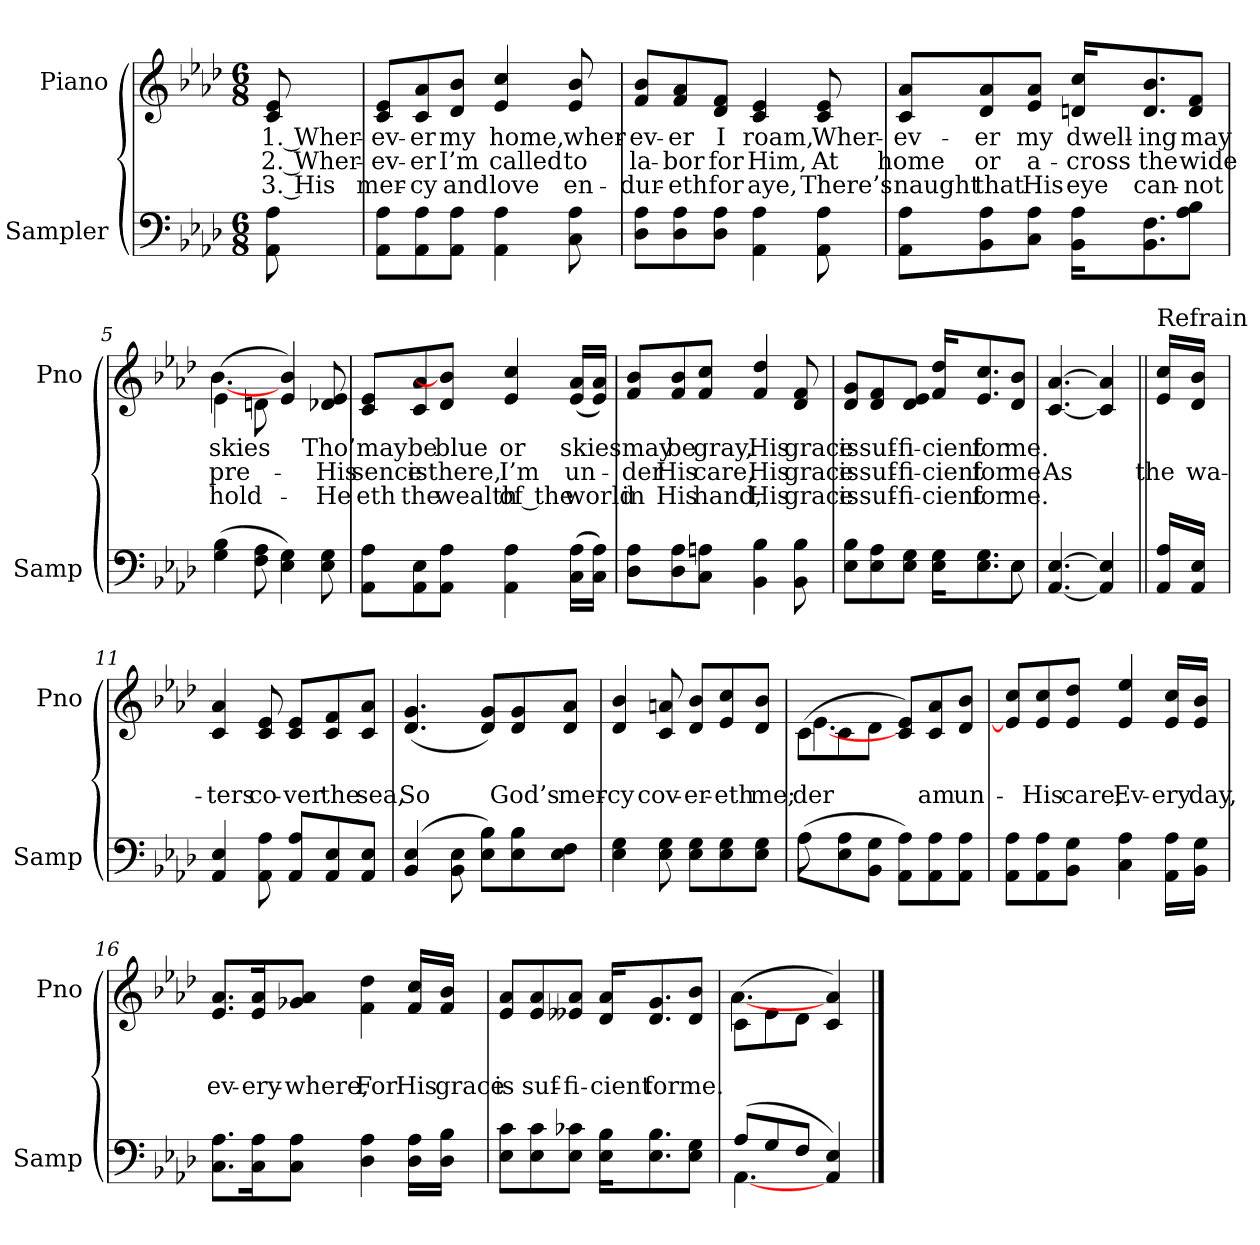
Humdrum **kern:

**kern	**kern	**text	**text	**text
*part2	*part1	*part1	*part1	*part1
*staff2	*staff1	*staff1	*staff1	*staff1
*I"Sampler	*I"Piano	*	*	*
*I'Samp	*I'Pno	*	*	*
*clefF4	*clefG2	*	*	*
*k[b-e-a-d-]	*k[b-e-a-d-]	*	*	*
*A-:	*A-:	*	*	*
*M6/8	*M6/8	*	*	*
=1	=1	=1	=1	=1
8AA- 8A-	8c 8e-	1. Wher-	2. Wher-	3. His
=2	=2	=2	=2	=2
8AA-\ 8A-\L	8c/ 8e-/L	-ev-	-ev-	mer-
8AA-\ 8A-\	8c/ 8a-/	-er	-er	-cy
8AA-\ 8A-\J	8d-/ 8b-/J	my	I’m	and
4AA- 4A-	4e- 4cc	home,	called	love
8C 8A-	8e- 8b-	wher-	to	en-
=3	=3	=3	=3	=3
8D-\ 8A-\L	8f/ 8b-/L	-ev-	la-	-dur-
8D-\ 8A-\	8f/ 8a-/	-er	-bor	-eth
8D-\ 8A-\J	8d-/ 8f/J	I	for	for
4AA- 4A-	4c 4e-	roam,	Him,	aye,
8AA- 8A-	8c 8e-	Wher-	At	There’s
=4	=4	=4	=4	=4
8AA-\ 8A-\L	8c/ 8a-/L	-ev-	home	naught
8BB-\ 8A-\	8d-/ 8a-/	-er	or	that
8C\ 8A-\J	8e-/ 8a-/J	my	a-	His
16BB-\ 16A-\KL	16dn/ 16cc/KL	dwell-	-cross	eye
8.BB-\ 8.F\	8.d/ 8.b-/	-ing	the	can-
8A-\ 8B-\J	8d/ 8f/J	may	wide	-not
=5	=5	=5	=5	=5
*	*^	*	*	*
(4G 4B-	(4e-\	[4.b-	skies	pre-	hold-
8F 8A-	8dn\	.	.	.	.
4E- 4G)	4e-/ 4b-/)	4.ryy	.	.	.
8E- 8G	8d-X 8e-	.	Tho’	His	He
*	*v	*v	*	*	*
=6	=6	=6	=6	=6
8AA-\ 8A-\L	8c/ 8e-/L	may	-sence	-eth
8AA-\ 8E-\	8c/ 8a-/	be	is	the
8AA-\ 8A-\J	8d-/ 8b-]/J	blue	there,	wealth
4AA- 4A-	4e- 4cc	or	I’m	of the
(16C\ 16A-\LL	(16e-/ 16a-/LL	skies	un-	world
16C\ 16A-\JJ)	16e-/ 16a-/JJ)	.	.	.
=7	=7	=7	=7	=7
8D-\ 8A-\L	8f/ 8b-/L	may	-der	in
8D-\ 8A-\	8f/ 8b-/	be	His	His
8C\ 8An\J	8f/ 8cc/J	gray,	care,	hand,
4BB- 4B-	4f 4dd-	His	His	His
8BB- 8B-	8d- 8f	grace	grace	grace
=8	=8	=8	=8	=8
*^	*	*	*	*
8E-\ 8B-\L	8ryy	8d-/ 8g/L	is	is	is
*v	*v	*	*	*	*
8E-\ 8A-\	8d-/ 8f/	suf-	suf-	suf-
8E-\ 8G\J	8d-/ 8e-/J	-fi-	-fi-	-fi-
16E-\ 16G\KL	16f/ 16dd-/KL	-cient	-cient	-cient
8.E-\ 8.G\	8.e-/ 8.cc/	for	for	for
*^	*	*	*	*
8E-\J	8E-	8d-/ 8b-/J	me.	me.	me.
*v	*v	*	*	*	*
=9	=9	=9	=9	=9
[4.AA- [4.E-	[4.c [4.a-	.	As	.
4AA-] 4E-]	4c] 4a-]	.	.	.
=10||	=10||	=10||	=10||	=10||
!	!LO:TX:t=Refrain	!	!	!
16AA-/ 16A-/LL	16e-/ 16cc/LL	.	the	.
16AA-/ 16E-/JJ	16d-/ 16b-/JJ	.	wa-	.
=11	=11	=11	=11	=11
4AA- 4E-	4c 4a-	.	-ters	.
8AA- 8A-	8c 8e-	.	co-	.
8AA-/ 8A-/L	8c/ 8e-/L	.	-ver	.
8AA-/ 8E-/	8c/ 8f/	.	the	.
8AA-/ 8E-/J	8c/ 8a-/J	.	sea,	.
=12	=12	=12	=12	=12
(4BB- 4E-	(4.d- 4.g	.	So	.
8BB-\ 8E-\	.	.	.	.
8E-\ 8B-\L)	8d-/ 8g/L)	.	.	.
8E-\ 8B-\	8d-/ 8g/	.	God’s	.
8E-\ 8F\J	8d-/ 8a-/J	.	mer-	.
=13	=13	=13	=13	=13
4E- 4G	4d- 4b-	.	-cy	.
8E- 8G	8c 8an	.	cov-	.
8E-\ 8G\L	8d-/ 8b-/L	.	-er-	.
8E-\ 8G\	8e-/ 8cc/	.	-eth	.
8E-\ 8G\J	8d-/ 8b-/J	.	me;	.
=14	=14	=14	=14	=14
*^	*^	*	*	*
(8A-\L	8A-	(8c\L	[4.e-	.	-der	.
8E-\ 8A-\	2ryy	8c\	.	.	.	.
8BB-\ 8G\J	.	8d-\J	.	.	.	.
8AA-\ 8A-\L)	.	8c/ 8e-/L)	4.ryy	.	.	.
8AA-\ 8A-\	.	8c/ 8a-/	.	.	am	.
8AA-\ 8A-\J	8ryy	8d-/ 8b-/J	.	.	un-	.
*v	*v	*	*	*	*	*
*	*v	*v	*	*	*
=15	=15	=15	=15	=15
8AA-\ 8A-\L	8e-]/ 8cc/L	.	.	.
8AA-\ 8A-\	8e-/ 8cc/	.	His	.
8BB-\ 8G\J	8e-/ 8dd-/J	.	care,	.
4C 4A-	4e- 4ee-	.	Ev-	.
16AA-\ 16A-\LL	16e-/ 16cc/LL	.	-ery	.
16BB-\ 16G\JJ	16e-/ 16b-/JJ	.	day,	.
=16	=16	=16	=16	=16
8.C\ 8.A-\L	8.e-/ 8.a-/L	.	ev-	.
16C\ 16A-\K	16e-/ 16a-/K	.	-ery-	.
8C\ 8A-\J	8g-X/ 8a-/J	.	-where,	.
4D- 4A-	4f\ 4dd-\	.	For	.
16D-\ 16A-\LL	16f/ 16cc/LL	.	His	.
16D-\ 16B-\JJ	16f/ 16b-/JJ	.	grace	.
=17	=17	=17	=17	=17
8E-\ 8c\L	8e-/ 8a-/L	.	is	.
8E-\ 8c\	8e-/ 8a-/	.	suf-	.
8E-\ 8c-X\J	8e--X/ 8a-/J	.	-fi-	.
16E-\ 16B-\KL	16d-/ 16a-/KL	.	-cient	.
8.E-\ 8.B-\	8.d-/ 8.g/	.	for	.
8E-\ 8G\J	8d-/ 8b-/J	.	me.	.
=18	=18	=18	=18	=18
*^	*^	*	*	*
(8A-/L	[4.AA-	(8c\L	[4.a-	.	.	.
8G/	.	8e-\	.	.	.	.
8F/J	.	8d-\J	.	.	.	.
4AA- 4E-)	4ryy	4c 4a-)	4ryy	.	.	.
*v	*v	*	*	*	*	*
*	*v	*v	*	*	*
==	==	==	==	==
*-	*-	*-	*-	*-
